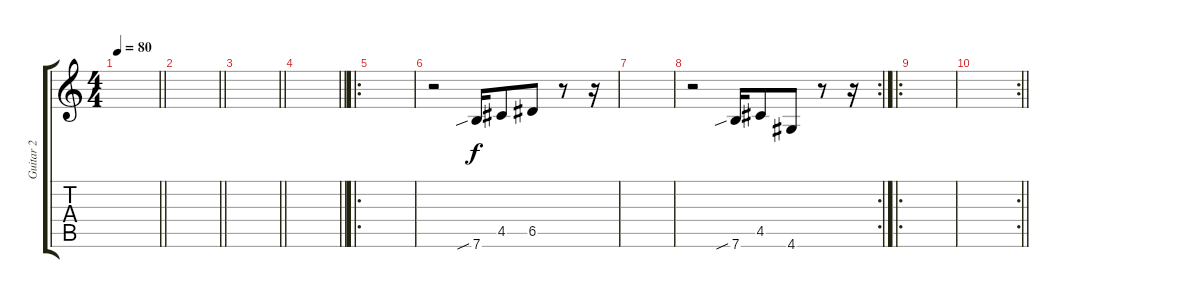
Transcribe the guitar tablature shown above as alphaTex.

\track ("Guitar 2" "Guitar 2") {instrument distortionguitar}
\staff {score tabs}
\tuning (E4 B3 G3 D3 A2 E2) {hide}
\ts (4 4)
\tempo 80
\clef g2
\barLineRight lightlight
\ks c
|
\barLineRight lightlight
|
\barLineRight lightlight
|
\barLineRight lightlight
|
\ro
|
r.2 7.6{sib}.16 4.5.8 6.5.8 r.8 r.16 |
|
\rc 2
r.2 7.6{sib}.16 4.5.8 4.6.8 r.8 r.16 |
\ro
|
\rc 2
\barLineRight lightlight
